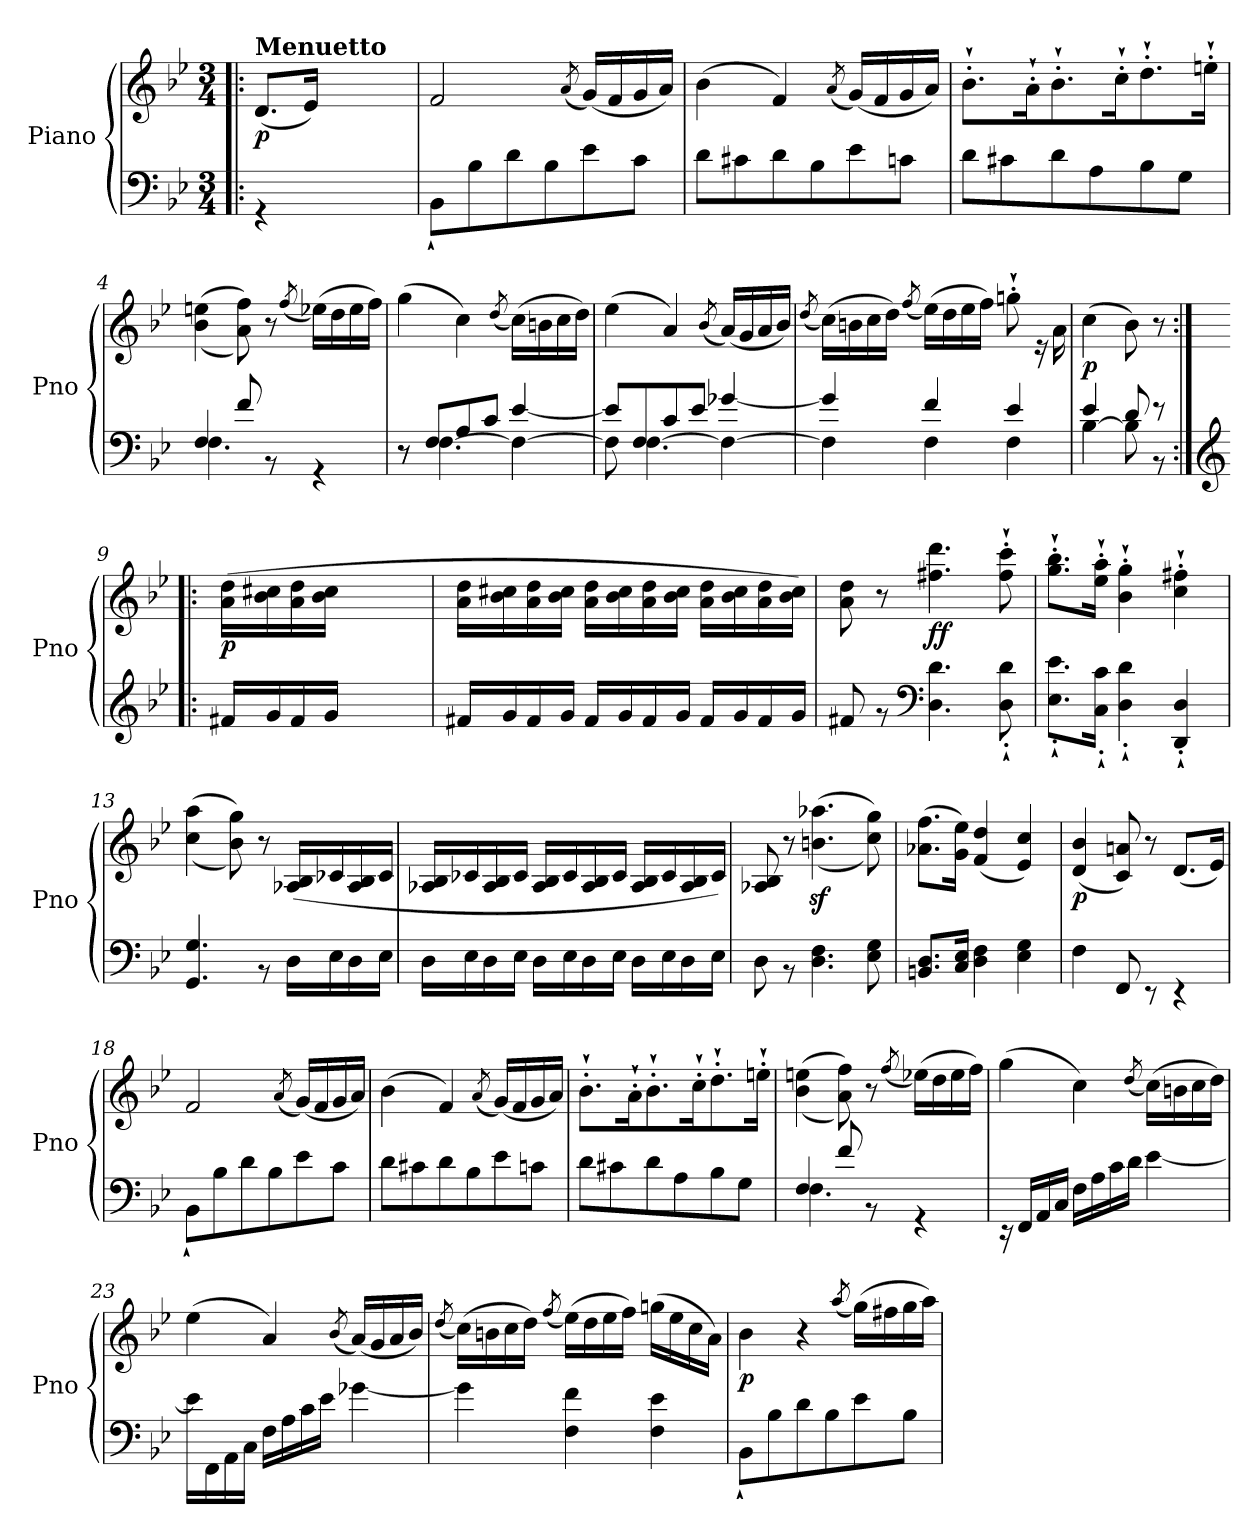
**kern	**kern	**dynam
*part1	*part1	*part1
*staff2	*staff1	*staff1/2
*I"Piano	*	*
*I'Pno	*	*
*clefF4	*clefG2	*
*k[b-e-]	*k[b-e-]	*
*M3/4	*M3/4	*
=!|:	=!|:	=!|:
*^	*	*
!	!	!LO:TX:a:B:t=Menuetto	!
!	!	!	!LO:DY:b
2.ryy	4r	(<8.d/L	p
.	.	16e-/Jk)	.
.	2ryy	2ryy	.
=1	=1	=1	=1
2.ryy	8BB-`\L	2f/	.
.	8B-\	.	.
.	8d\	.	.
.	8B-\	.	.
.	.	(<8qa/	.
.	8e-\	(<16g/LL)	.
.	.	16f/	.
.	8c\J	16g/	.
.	.	16a/JJ)	.
=2	=2	=2	=2
2.ryy	8d\L	(>4b-\	.
.	8c#X\	.	.
.	8d\	4f/)	.
.	8B-\	.	.
.	.	(<8qa/	.
.	8e-\	(<16g/LL)	.
.	.	16f/	.
.	8cn\J	16g/	.
.	.	16a/JJ)	.
=3	=3	=3	=3
2.ryy	8d\L	8.b-'`\L	.
.	8c#X\	.	.
.	.	16a'`\K	.
.	8d\	8.b-'`\	.
.	8A\	.	.
.	.	16cc'`\K	.
.	8B-\	8.dd'`\	.
.	8G\J	.	.
.	.	16een'`\Jk	.
=4	=4	=4	=4
*	*^	*	*
2.ryy	4F/	4.F\	(>(>4b-\ 4een\	.
.	8f/	.	8a\ 8ff\))	.
.	8r	4.ryy	8r	.
.	.	.	(<8qff/	.
.	4r	.	(>16ee-X\LL)	.
.	.	.	16dd\	.
.	.	.	16ee-\	.
.	.	.	16ff\JJ)	.
!!LO:LB:g=z
=5	=5	=5	=5	=5
!	!	!	!	!LO:DY:b
2.ryy	8r	8r	(>4gg\	other-dynamics
.	8F/L	[4.F\	.	.
.	8A/	.	4cc\)	.
.	8c/J	.	.	.
.	.	.	(<8qdd/	.
.	[4e-/	4F\_	(>16cc\LL)	.
.	.	.	16bn\	.
.	.	.	16cc\	.
.	.	.	16dd\JJ)	.
=6	=6	=6	=6	=6
2.ryy	8e-/L]	8F\]	(>4ee-\	.
.	8F/	[4.F\	.	.
.	8c/	.	4a/)	.
.	8e-/J	.	.	.
.	.	.	(<8qb-/	.
.	[4g-X/	4F\_	(<16a/LL)	.
.	.	.	16g/	.
.	.	.	16a/	.
.	.	.	16b-/JJ)	.
=7	=7	=7	=7	=7
.	.	.	(<8qdd/	.
*	*	*	*^	*
2.ryy	4g-/]	4F\]	(>16cc\LL)	2ryy	.
.	.	.	16bn\	.	.
.	.	.	16cc\	.	.
.	.	.	16dd\JJ)	.	.
.	.	.	(<8qff/	.	.
.	4f/	4F\	(>16ee-\LL)	.	.
.	.	.	16dd\	.	.
.	.	.	16ee-\	.	.
.	.	.	16ff\JJ)	.	.
.	4e-/	4F\	8ryy	8ggn'`\	.
.	.	.	16re	16ryy	.
.	.	.	16ryy	16a\	.
=8	=8	=8	=8	=8	=8
!	!	!	!	!	!LO:DY:b
*	*	*	*v	*v	*
2ryy	4e-/	[4B-\	(>4cc\	p
.	8d/	8B-\]	8b-\)	.
.	8r	8r	8r	.
*v	*v	*v	*	*
!!LO:LB:g=z
=9:|!|:	=9:|!|:	=9:|!|:
*clefG2	*	*
*^	*	*
*	*^	*	*
!	!	!	!	!LO:DY:b
*	*v	*v	*	*
2.ryy	16f#X/LL	(>16a\ 16dd\LL	p
.	16g/	16b-\ 16cc#X\	.
.	16f#/	16a\ 16dd\	.
.	16g/JJ	16b-\ 16cc#\JJ	.
.	2ryy	2ryy	.
!!LO:LB:g=z
=10	=10	=10	=10
!	!	!	!LO:DY:b
2.ryy	16f#X/LL	16a\ 16dd\LL	other-dynamics
.	16g/	16b-\ 16cc#X\	.
.	16f#/	16a\ 16dd\	.
.	16g/JJ	16b-\ 16cc#\JJ	.
.	16f#/LL	16a\ 16dd\LL	.
.	16g/	16b-\ 16cc#\	.
.	16f#/	16a\ 16dd\	.
.	16g/JJ	16b-\ 16cc#\JJ	.
.	16f#/LL	16a\ 16dd\LL	.
.	16g/	16b-\ 16cc#\	.
.	16f#/	16a\ 16dd\	.
.	16g/JJ	16b-\ 16cc#\JJ)	.
=11	=11	=11	=11
2.ryy	8f#X/	8a\ 8dd\	.
.	8r	8r	.
*clefF4	*	*	*
!	!	!	!LO:DY:b
.	4.D\ 4.d\	4.ff#X\ 4.ddd\	ff
.	8D\'` 8d\'`	8ff#\'` 8ccc\'`	.
=12	=12	=12	=12
2.ryy	8.E-\'` 8.e-\'`L	8.gg\'` 8.bb-\'`L	.
.	16C\'` 16c\'`Jk	16ee-\'` 16aa\'`Jk	.
.	4D\'` 4d\'`	4b-\'` 4gg\'`	.
.	4DD/'` 4D/'`	4cc\'` 4ff#X\'`	.
=13	=13	=13	=13
2.ryy	4.GG/ 4.G/	(>(>4cc\ 4aa\	.
.	.	8b-\ 8gg\))	.
.	8r	8r	.
!	!	!	!LO:DY:b
!	!	!	!LO:DY:n=1:b
.	16D\LL	(>16A-X/ 16B-/LL	p other-dynamics
.	16E-\	16c-X/	.
.	16D\	16A-/ 16B-/	.
.	16E-\JJ	16c-/JJ	.
!!LO:LB:g=z
=14	=14	=14	=14
2.ryy	16D\LL	16A-X/ 16B-/LL	.
.	16E-\	16c-X/	.
.	16D\	16A-/ 16B-/	.
.	16E-\JJ	16c-/JJ	.
.	16D\LL	16A-/ 16B-/LL	.
.	16E-\	16c-/	.
.	16D\	16A-/ 16B-/	.
.	16E-\JJ	16c-/JJ	.
.	16D\LL	16A-/ 16B-/LL	.
.	16E-\	16c-/	.
.	16D\	16A-/ 16B-/	.
.	16E-\JJ	16c-/JJ)	.
=15	=15	=15	=15
2.ryy	8D\	8A-X/ 8B-/	.
.	8r	8r	.
.	4.D\ 4.F\	(>(>4.bn\z< 4.aa-X\z<	.
.	8E-\ 8G\	8cc\ 8gg\))	.
=16	=16	=16	=16
!	!	!	!LO:DY:b
2.ryy	8.BBn/ 8.D/L	(>8.a-X\ 8.ff\L	other-dynamics
.	16C/ 16E-/Jk	16g\ 16ee-\Jk)	.
.	4D\ 4F\	(<4f/ 4dd/	.
.	4E-\ 4G\	4e-/ 4cc/)	.
=17	=17	=17	=17
!	!	!	!LO:DY:b
2.ryy	4F\	(<4d/ 4b-/	p
.	8FF/	8c/ 8an/)	.
.	8r	8r	.
.	4r	(<8.d/L	.
.	.	16e-/Jk)	.
!!LO:PB:g=z
=18	=18	=18	=18
2.ryy	8BB-`\L	2f/	.
.	8B-\	.	.
.	8d\	.	.
.	8B-\	.	.
.	.	(<8qa/	.
.	8e-\	(<16g/LL)	.
.	.	16f/	.
.	8c\J	16g/	.
.	.	16a/JJ)	.
!!LO:LB:g=z
=19	=19	=19	=19
2.ryy	8d\L	(>4b-\	.
.	8c#X\	.	.
.	8d\	4f/)	.
.	8B-\	.	.
.	.	(<8qa/	.
.	8e-\	(<16g/LL)	.
.	.	16f/	.
.	8cn\J	16g/	.
.	.	16a/JJ)	.
=20	=20	=20	=20
2.ryy	8d\L	8.b-'`\L	.
.	8c#X\	.	.
.	.	16a'`\K	.
.	8d\	8.b-'`\	.
.	8A\	.	.
.	.	16cc'`\K	.
.	8B-\	8.dd'`\	.
.	8G\J	.	.
.	.	16een'`\Jk	.
=21	=21	=21	=21
*	*^	*	*
2.ryy	4F/	4.F\	(>(>4b-\ 4een\	.
.	8f/	.	8a\ 8ff\))	.
.	8r	4.ryy	8r	.
.	.	.	(<8qff/	.
.	4r	.	(>16ee-X\LL)	.
.	.	.	16dd\	.
.	.	.	16ee-\	.
.	.	.	16ff\JJ)	.
*	*v	*v	*	*
=22	=22	=22	=22
!	!	!	!LO:DY:b
2.ryy	16r	(>4gg\	other-dynamics
.	16FF/LL	.	.
.	16AA/	.	.
.	16C/JJ	.	.
.	16F\LL	4cc\)	.
.	16A\	.	.
.	16c\	.	.
.	16d\JJ	.	.
.	.	(<8qdd/	.
.	[4e-\	(>16cc\LL)	.
.	.	16bn\	.
.	.	16cc\	.
.	.	16dd\JJ)	.
!!LO:PB:g=z
=23	=23	=23	=23
2.ryy	16e-\LL]	(>4ee-\	.
.	16FF\	.	.
.	16AA\	.	.
.	16C\JJ	.	.
.	16F\LL	4a/)	.
.	16A\	.	.
.	16c\	.	.
.	16e-\JJ	.	.
.	.	(<8qb-/	.
.	[4g-X\	(<16a/LL)	.
.	.	16g/	.
.	.	16a/	.
.	.	16b-/JJ)	.
=24	=24	=24	=24
.	.	(<8qdd/	.
2.ryy	4g-\]	(>16cc\LL)	.
.	.	16bn\	.
.	.	16cc\	.
.	.	16dd\JJ)	.
.	.	(<8qff/	.
.	4F\ 4f\	(>16ee-\LL)	.
.	.	16dd\	.
.	.	16ee-\	.
.	.	16ff\JJ)	.
.	4F\ 4e-\	(>16ggn\LL	.
.	.	16ee-\	.
.	.	16cc\	.
.	.	16a\JJ)	.
=25	=25	=25	=25
!	!	!	!LO:DY:b
2.ryy	8BB-`\L	4b-\	p
.	8B-\	.	.
.	8d\	4r	.
.	8B-\	.	.
.	.	(<8qaa/	.
.	8e-\	(>16gg\LL)	.
.	.	16ff#X\	.
.	8B-\J	16gg\	.
.	.	16aa\JJ)	.
*v	*v	*	*
=	=	=
*-	*-	*-
